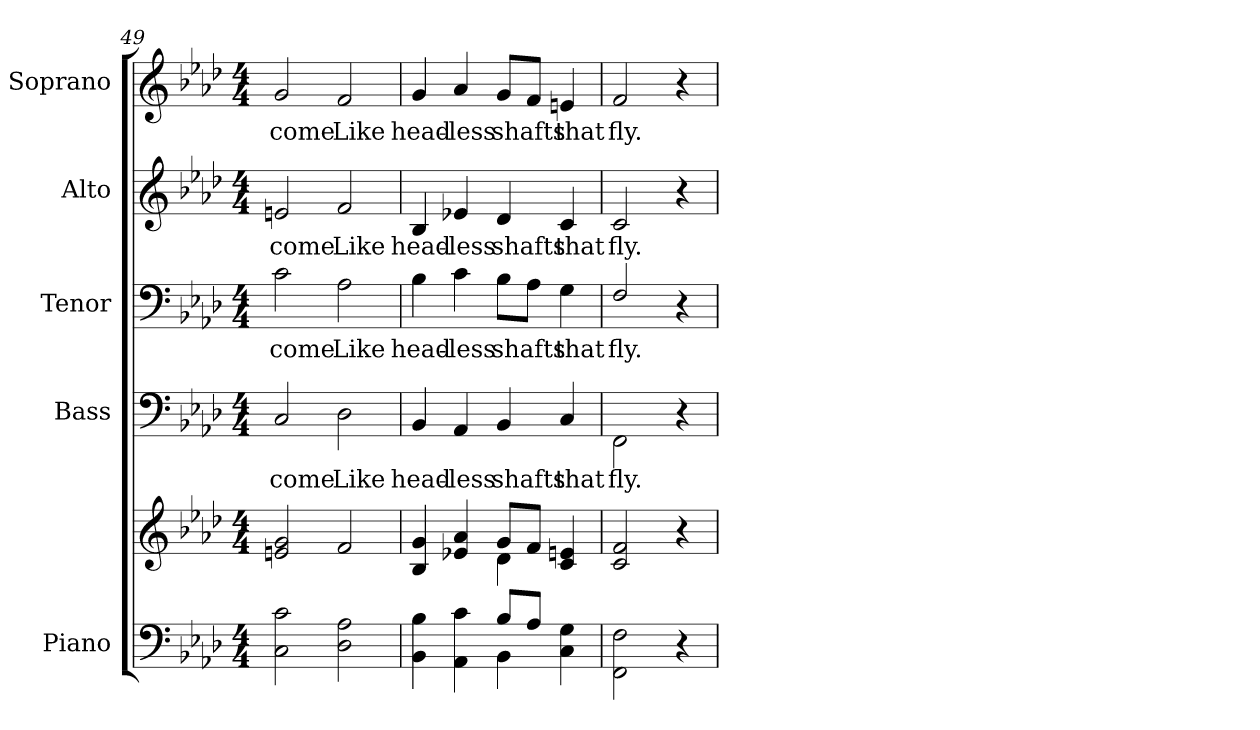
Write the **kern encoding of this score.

**kern	**kern	**kern	**text	**kern	**text	**kern	**text	**kern	**text
*part5	*part5	*part4	*part4	*part3	*part3	*part2	*part2	*part1	*part1
*staff6	*staff5	*staff4	*staff4	*staff3	*staff3	*staff2	*staff2	*staff1	*staff1
*I"Piano	*	*I"Bass	*	*I"Tenor	*	*I"Alto	*	*I"Soprano	*
*I'Pno.	*	*I'B.	*	*I'T.	*	*I'A.	*	*I'S.	*
*clefF4	*clefG2	*clefF4	*	*clefF4	*	*clefG2	*	*clefG2	*
*k[b-e-a-d-]	*k[b-e-a-d-]	*k[b-e-a-d-]	*	*k[b-e-a-d-]	*	*k[b-e-a-d-]	*	*k[b-e-a-d-]	*
*A-:	*A-:	*A-:	*	*A-:	*	*A-:	*	*A-:	*
*M4/4	*M4/4	*M4/4	*	*M4/4	*	*M4/4	*	*M4/4	*
=49	=49	=49	=49	=49	=49	=49	=49	=49	=49
!	!	!	!LO:LY:b:color=#000000	!	!	!	!	!	!
!	!	!	!	!	!LO:LY:b:color=#000000	!	!	!	!
!	!	!	!	!	!	!	!LO:LY:b:color=#000000	!	!
!	!	!	!	!	!	!	!	!	!LO:LY:b:color=#000000
2Ci\ 2ci	2eni/ 2gi	2Ci/	-come	2ci\	-come	2eni/	-come	2gi/	-come
!	!	!	!LO:LY:b:color=#000000	!	!	!	!	!	!
!	!	!	!	!	!LO:LY:b:color=#000000	!	!	!	!
!	!	!	!	!	!	!	!LO:LY:b:color=#000000	!	!
!	!	!	!	!	!	!	!	!	!LO:LY:b:color=#000000
2D-i\ 2A-i	2fi/	2D-i\	Like	2A-i\	Like	2fi/	Like	2fi/	Like
=50	=50	=50	=50	=50	=50	=50	=50	=50	=50
*^	*^	*	*	*	*	*	*	*	*
!	!	!	!	!	!LO:LY:b:color=#000000	!	!	!	!	!	!
!	!	!	!	!	!	!	!LO:LY:b:color=#000000	!	!	!	!
!	!	!	!	!	!	!	!	!	!LO:LY:b:color=#000000	!	!
!	!	!	!	!	!	!	!	!	!	!	!LO:LY:b:color=#000000
4BB-i\ 4B-i	2ryy	4B-i/ 4gi	2ryy	4BB-i/	head-	4B-i\	head-	4B-i/	head-	4gi/	head-
!	!	!	!	!	!LO:LY:b:color=#000000	!	!	!	!	!	!
!	!	!	!	!	!	!	!LO:LY:b:color=#000000	!	!	!	!
!	!	!	!	!	!	!	!	!	!LO:LY:b:color=#000000	!	!
!	!	!	!	!	!	!	!	!	!	!	!LO:LY:b:color=#000000
4AA-i\ 4ci	.	4e-Xi/ 4a-i	.	4AA-i/	-less	4ci\	-less	4e-Xi/	-less	4a-i/	-less
!	!	!	!	!	!LO:LY:b:color=#000000	!	!	!	!	!	!
!	!	!	!	!	!	!	!LO:LY:b:color=#000000	!	!	!	!
!	!	!	!	!	!	!	!	!	!LO:LY:b:color=#000000	!	!
!	!	!	!	!	!	!	!	!	!	!	!LO:LY:b:color=#000000
8B-i/L	4BB-i\	8gi/L	4d-i\	4BB-i/	shafts	8B-i\L	shafts	4d-i/	shafts	8gi/L	shafts
8A-i/J	.	8fi/J	.	.	.	8A-i\J	.	.	.	8fi/J	.
!	!	!	!	!	!LO:LY:b:color=#000000	!	!	!	!	!	!
!	!	!	!	!	!	!	!LO:LY:b:color=#000000	!	!	!	!
!	!	!	!	!	!	!	!	!	!LO:LY:b:color=#000000	!	!
!	!	!	!	!	!	!	!	!	!	!	!LO:LY:b:color=#000000
4Ci\ 4Gi	4ryy	4ci/ 4eni	4ryy	4Ci/	that	4Gi\	that	4ci/	that	4eni/	that
*v	*v	*	*	*	*	*	*	*	*	*	*
*	*v	*v	*	*	*	*	*	*	*	*
!!LO:PB:g=z
=51	=51	=51	=51	=51	=51	=51	=51	=51	=51
*^	*^	*	*	*	*	*	*	*	*
!	!	!	!	!	!LO:LY:b:color=#000000	!	!	!	!	!	!
*v	*v	*	*	*	*	*	*	*	*	*	*
*	*v	*v	*	*	*	*	*	*	*	*
*^	*^	*	*	*	*	*	*	*	*
!	!	!	!	!	!	!	!LO:LY:b:color=#000000	!	!	!	!
*v	*v	*	*	*	*	*	*	*	*	*	*
*	*v	*v	*	*	*	*	*	*	*	*
*^	*^	*	*	*	*	*	*	*	*
!	!	!	!	!	!	!	!	!	!LO:LY:b:color=#000000	!	!
*v	*v	*	*	*	*	*	*	*	*	*	*
*	*v	*v	*	*	*	*	*	*	*	*
*^	*^	*	*	*	*	*	*	*	*
!	!	!	!	!	!	!	!	!	!	!	!LO:LY:b:color=#000000
*v	*v	*	*	*	*	*	*	*	*	*	*
*	*v	*v	*	*	*	*	*	*	*	*
2FFi\ 2Fi	2ci/ 2fi	2FFi\	fly.	2Fi/	fly.	2ci/	fly.	2fi/	fly.
4r	4r	4r	.	4r	.	4r	.	4r	.
=	=	=	=	=	=	=	=	=	=
*-	*-	*-	*-	*-	*-	*-	*-	*-	*-
